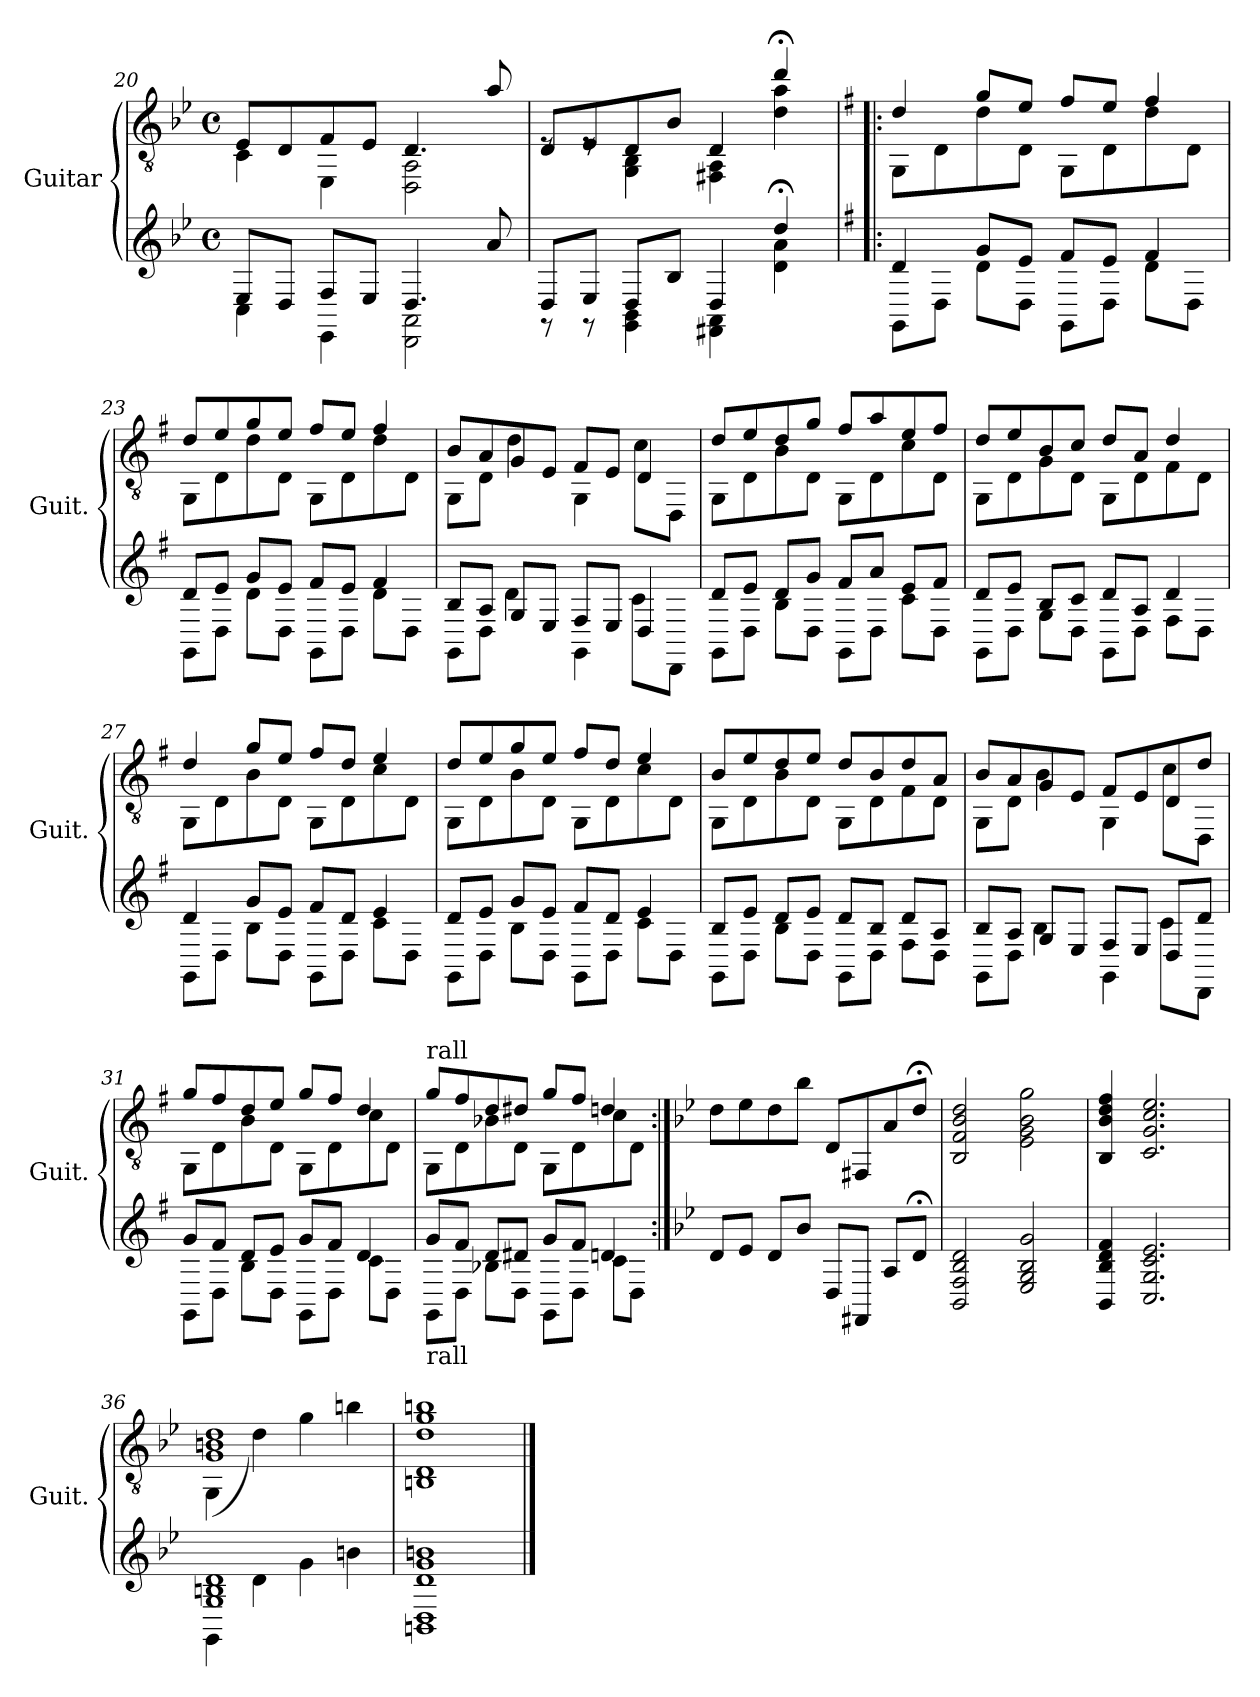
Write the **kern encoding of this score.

**kern	**kern
*part1	*part1
*staff2	*staff1
*I"Guitar	*
*I'Guit.	*
*	*clefGv2
*k[b-e-]	*k[b-e-]
*M4/4	*M4/4
*met(c)	*met(c)
=20	=20
*^	*^
8E-L	4C	8E-/L	4C\
8DJ	.	8D/	.
8FL	4EE-	8F/	4EE-\
8E-J	.	8E-/J	.
4.D	2DD 2AA	4.D/	2DD\ 2AA\
8a	.	8a/	.
=21	=21	=21	=21
8DL	8r	8D/L	8rE
8E-J	8r	8E-/	8rE
8DL	4GG 4BB-	8D/	4GG\ 4BB-\
8B-J	.	8B-/J	.
4D	4FF# 4AA	4D/	4FF#X\ 4AA\
4dd;<	4d 4a	4dd;</	4d\ 4a\
!!LO:LB:g=z	!!
=22!|:	=22!|:	=22!|:	=22!|:
*k[f#]	*	*k[f#]	*
*	*	*MM90	*
4d	8GGL	4d/	8GG\L
.	8DJ	.	8D\
8gL	8dL	8g/L	8d\
8eJ	8DJ	8e/J	8D\J
8f#L	8GGL	8f#/L	8GG\L
8eJ	8DJ	8e/J	8D\
4f#	8dL	4f#/	8d\
.	8DJ	.	8D\J
=23	=23	=23	=23
8dL	8GGL	8d/L	8GG\L
8eJ	8DJ	8e/	8D\
8gL	8dL	8g/	8d\
8eJ	8DJ	8e/J	8D\J
8f#L	8GGL	8f#/L	8GG\L
8eJ	8DJ	8e/J	8D\
4f#	8dL	4f#/	8d\
.	8DJ	.	8D\J
=24	=24	=24	=24
8BL	8GGL	8B/L	8GG\L
8AJ	8DJ	8A/	8D\J
8GL	4d	8G/	4d\
8EJ	.	8E/J	.
8F#L	4GG	8F#/L	4GG\
8EJ	.	8E/J	.
4D	8cL	4D/	8c\L
.	8DDJ	.	8DD\J
=25	=25	=25	=25
8dL	8GGL	8d/L	8GG\L
8eJ	8DJ	8e/	8D\
8dL	8BL	8d/	8B\
8gJ	8DJ	8g/J	8D\J
8f#L	8GGL	8f#/L	8GG\L
8aJ	8DJ	8a/	8D\
8eL	8cL	8e/	8c\
8f#J	8DJ	8f#/J	8D\J
!!LO:LB:g=z	!!
=26	=26	=26	=26
8dL	8GGL	8d/L	8GG\L
8eJ	8DJ	8e/	8D\
8BL	8GL	8B/	8G\
8cJ	8DJ	8c/J	8D\J
8dL	8GGL	8d/L	8GG\L
8AJ	8DJ	8A/J	8D\
4d	8F#L	4d/	8F#\
.	8DJ	.	8D\J
=27	=27	=27	=27
4d	8GGL	4d/	8GG\L
.	8DJ	.	8D\
8gL	8BL	8g/L	8B\
8eJ	8DJ	8e/J	8D\J
8f#L	8GGL	8f#/L	8GG\L
8dJ	8DJ	8d/J	8D\
4e	8cL	4e/	8c\
.	8DJ	.	8D\J
=28	=28	=28	=28
8dL	8GGL	8d/L	8GG\L
8eJ	8DJ	8e/	8D\
8gL	8BL	8g/	8B\
8eJ	8DJ	8e/J	8D\J
8f#L	8GGL	8f#/L	8GG\L
8dJ	8DJ	8d/J	8D\
4e	8cL	4e/	8c\
.	8DJ	.	8D\J
=29	=29	=29	=29
8BL	8GGL	8B/L	8GG\L
8eJ	8DJ	8e/	8D\
8dL	8BL	8d/	8B\
8eJ	8DJ	8e/J	8D\J
8dL	8GGL	8d/L	8GG\L
8BJ	8DJ	8B/	8D\
8dL	8F#L	8d/	8F#\
8AJ	8DJ	8A/J	8D\J
=30	=30	=30	=30
8BL	8GGL	8B/L	8GG\L
8AJ	8DJ	8A/	8D\J
8GL	4B	8G/	4B\
8EJ	.	8E/J	.
8F#L	4GG	8F#/L	4GG\
8EJ	.	8E/	.
8DL	8cL	8D/	8c\L
8dJ	8DDJ	8d/J	8DD\J
!!LO:LB:g=z	!!
=31	=31	=31	=31
8gL	8GGL	8g/L	8GG\L
8f#J	8DJ	8f#/	8D\
8dL	8BL	8d/	8B\
8eJ	8DJ	8e/J	8D\J
8gL	8GGL	8g/L	8GG\L
8f#J	8DJ	8f#/J	8D\
4d	8cL	4d/	8c\
.	8DJ	.	8D\J
=32	=32	=32	=32
*	*	*MM70	*
!	!	!LO:TX:a:t=rall	!
!LO:TX:b:t=rall	!	!	!
8gL	8GGL	8g/L	8GG\L
8f#J	8DJ	8f#/	8D\
8dL	8B-XL	8d/	8B-X\
8d#XJ	8DJ	8d#X/J	8D\J
8gL	8GGL	8g/L	8GG\L
8f#J	8DJ	8f#/J	8D\
4dn	8cL	4dn/	8c\
.	8DJ	.	8D\J
*v	*v	*	*
*	*v	*v
=33:|!	=33:|!
*k[b-e-]	*k[b-e-]
8dL	8d\L
8e-J	8e-\
8dL	8d\
8b-J	8b-\J
8DL	8D/L
8FF#J	8FF#X/
8AL	8A/
8d;<J	8d;</J
=34	=34
2BB- 2F 2B- 2d	2BB-/ 2F/ 2B-/ 2d/
2E- 2G 2B- 2g	2E-\ 2G\ 2B-\ 2g\
=35	=35
4BB- 4B- 4d 4f	4BB-/ 4B-/ 4d/ 4f/
2.C 2.G 2.c 2.e-	2.C/ 2.G/ 2.c/ 2.e-/
!!LO:LB:g=z
=36	=36
*^	*^
1G 1B 1d	4GG	1G 1Bn 1d	(4GG\
.	4d	.	4d\)
.	4g	.	4g\
.	4b	.	4bn\
=37	=37	=37	=37
1d 1g 1b	1BB 1D	1d 1g 1bn	1BBn 1D
*v	*v	*	*
*	*v	*v
==	==
*-	*-
